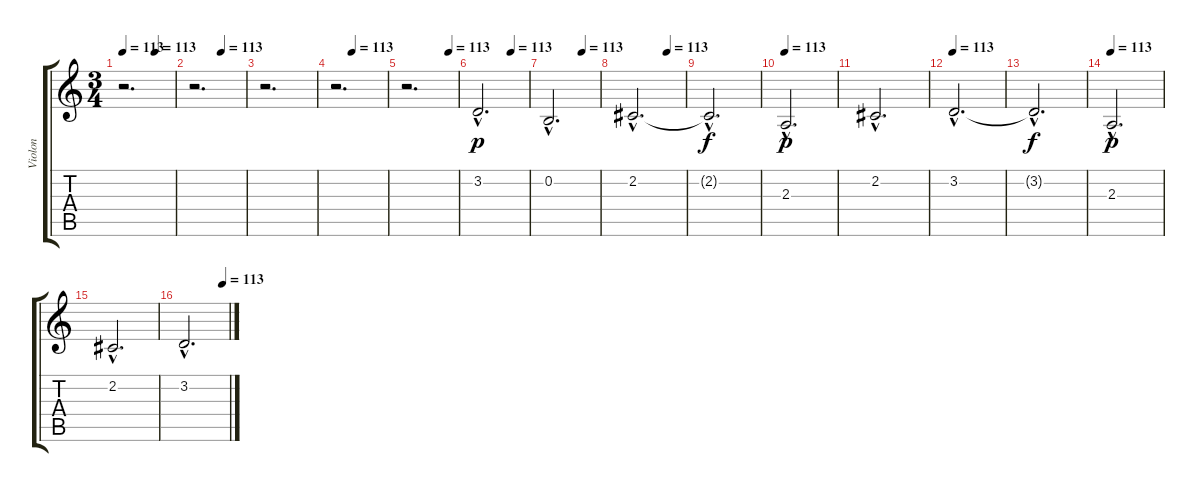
\track ("Violon" "Violon") {instrument violin}
\staff {score tabs}
\tuning (E4 B3 G3 D3 A2 E2) {hide}
\ts (3 4)
\tempo 113
\tempo (113 0.625)
\clef g2
\ks c
r.2{d dy f} |
\tempo (113 0.5416666666666666)
r.2{d} |
r.2{d} |
\tempo (113 0.3333333333333333)
r.2{d} |
\tempo (113 0.8333333333333334)
r.2{d} |
\tempo (113 0.6666666666666666)
3.2{hac}.2{d dy p} |
\tempo (113 0.6666666666666666)
0.2{hac}.2{d} |
\tempo (113 0.6666666666666666)
2.2{hac}.2{d} |
2.2{hac t}.2{d dy f} |
\tempo 113
2.3{hac}.2{d dy p} |
2.2{hac}.2{d} |
\tempo 113
3.2{hac}.2{d} |
3.2{hac t}.2{d dy f} |
\tempo 113
2.3{hac}.2{d dy p} |
2.2{hac}.2{d} |
\tempo (113 0.875)
3.2{hac}.2{d}
